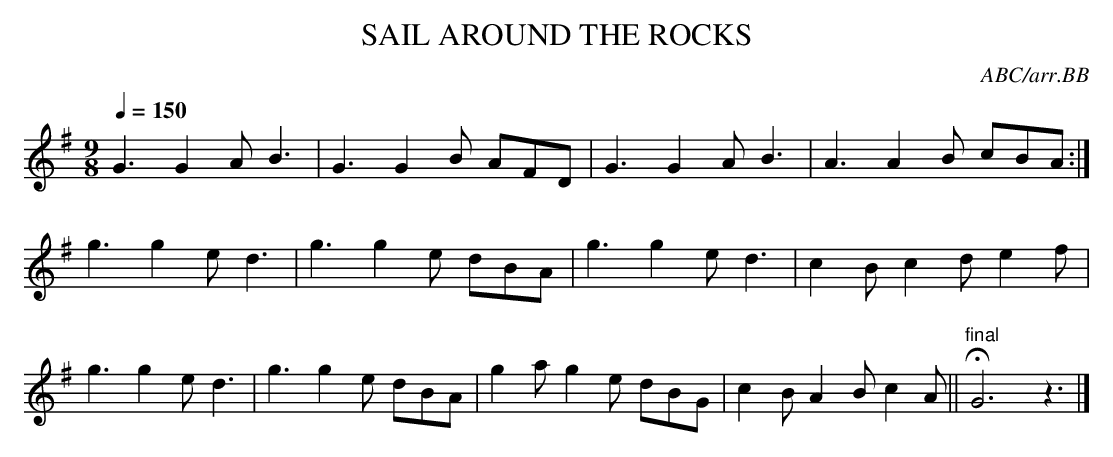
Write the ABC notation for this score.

X:1
T:SAIL AROUND THE ROCKS
C:ABC/arr.BB
L:1/8
M:9/8
Q:1/4=150
K:G
G3 G2A B3|G3 G2B AFD|G3 G2A B3|A3 A2B cBA :|
g3 g2e d3|g3 g2e dBA|g3 g2e d3|c2B c2d e2f |
g3 g2e d3|g3 g2e dBA|g2a g2e dBG|c2B A2B c2A ||\
"final"HG6z3|]
